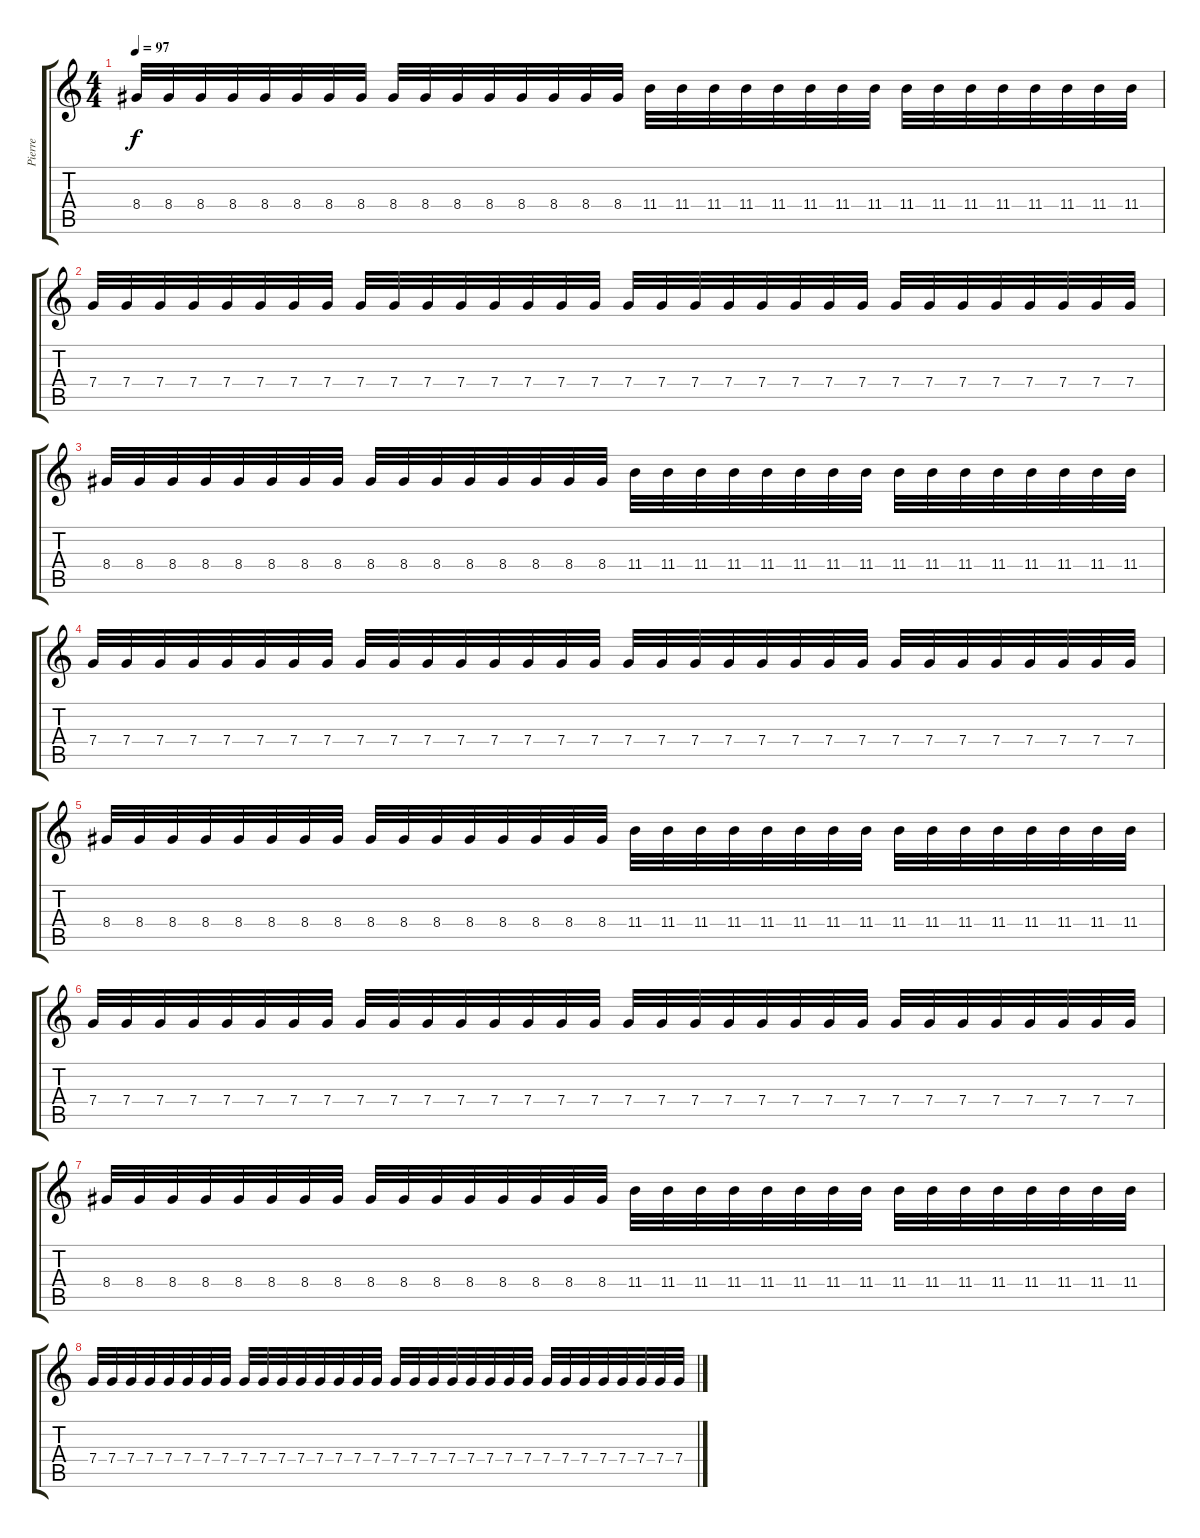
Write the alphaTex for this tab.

\track ("Pierre" "Pierre") {instrument distortionguitar}
\staff {score tabs}
\tuning (D4 A3 F3 C3 G2 C2) {hide}
\ts (4 4)
\tempo 97
\clef g2
\ks c
8.4.32{dy f} 8.4.32 8.4.32 8.4.32 8.4.32 8.4.32 8.4.32 8.4.32 8.4.32 8.4.32 8.4.32 8.4.32 8.4.32 8.4.32 8.4.32 8.4.32 11.4.32 11.4.32 11.4.32 11.4.32 11.4.32 11.4.32 11.4.32 11.4.32 11.4.32 11.4.32 11.4.32 11.4.32 11.4.32 11.4.32 11.4.32 11.4.32 |
\section ("" "")
7.4.32 7.4.32 7.4.32 7.4.32 7.4.32 7.4.32 7.4.32 7.4.32 7.4.32 7.4.32 7.4.32 7.4.32 7.4.32 7.4.32 7.4.32 7.4.32 7.4.32 7.4.32 7.4.32 7.4.32 7.4.32 7.4.32 7.4.32 7.4.32 7.4.32 7.4.32 7.4.32 7.4.32 7.4.32 7.4.32 7.4.32 7.4.32 |
8.4.32 8.4.32 8.4.32 8.4.32 8.4.32 8.4.32 8.4.32 8.4.32 8.4.32 8.4.32 8.4.32 8.4.32 8.4.32 8.4.32 8.4.32 8.4.32 11.4.32 11.4.32 11.4.32 11.4.32 11.4.32 11.4.32 11.4.32 11.4.32 11.4.32 11.4.32 11.4.32 11.4.32 11.4.32 11.4.32 11.4.32 11.4.32 |
7.4.32{volume 12} 7.4.32 7.4.32 7.4.32 7.4.32 7.4.32 7.4.32 7.4.32 7.4.32 7.4.32 7.4.32 7.4.32 7.4.32 7.4.32 7.4.32 7.4.32 7.4.32 7.4.32 7.4.32 7.4.32 7.4.32 7.4.32 7.4.32 7.4.32 7.4.32 7.4.32 7.4.32 7.4.32 7.4.32 7.4.32 7.4.32 7.4.32 |
8.4.32 8.4.32 8.4.32 8.4.32 8.4.32 8.4.32 8.4.32 8.4.32 8.4.32 8.4.32 8.4.32 8.4.32 8.4.32 8.4.32 8.4.32 8.4.32 11.4.32 11.4.32 11.4.32 11.4.32 11.4.32 11.4.32 11.4.32 11.4.32 11.4.32 11.4.32 11.4.32 11.4.32 11.4.32 11.4.32 11.4.32 11.4.32 |
\section ("" "")
7.4.32{volume 16} 7.4.32 7.4.32 7.4.32 7.4.32 7.4.32 7.4.32 7.4.32 7.4.32 7.4.32 7.4.32 7.4.32 7.4.32 7.4.32 7.4.32 7.4.32 7.4.32 7.4.32 7.4.32 7.4.32 7.4.32 7.4.32 7.4.32 7.4.32 7.4.32 7.4.32 7.4.32 7.4.32 7.4.32 7.4.32 7.4.32 7.4.32 |
8.4.32 8.4.32 8.4.32 8.4.32 8.4.32 8.4.32 8.4.32 8.4.32 8.4.32 8.4.32 8.4.32 8.4.32 8.4.32 8.4.32 8.4.32 8.4.32 11.4.32 11.4.32 11.4.32 11.4.32 11.4.32 11.4.32 11.4.32 11.4.32 11.4.32 11.4.32 11.4.32 11.4.32 11.4.32 11.4.32 11.4.32 11.4.32 |
7.4.32{volume 16} 7.4.32 7.4.32 7.4.32 7.4.32 7.4.32 7.4.32 7.4.32 7.4.32 7.4.32 7.4.32 7.4.32 7.4.32 7.4.32 7.4.32 7.4.32 7.4.32 7.4.32 7.4.32 7.4.32 7.4.32 7.4.32 7.4.32 7.4.32 7.4.32 7.4.32 7.4.32 7.4.32 7.4.32 7.4.32 7.4.32 7.4.32
